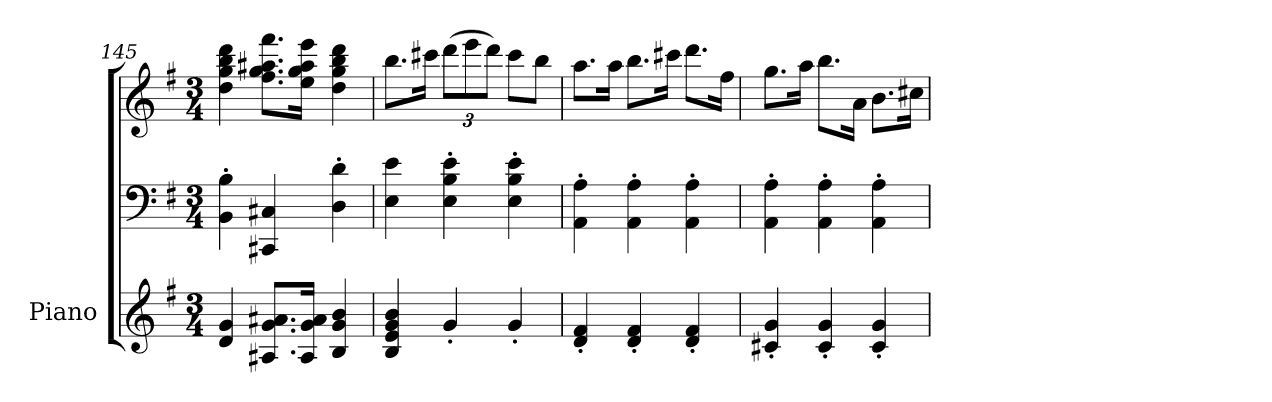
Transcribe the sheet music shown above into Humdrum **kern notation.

**kern	**kern	**kern	**dynam
*part1	*part1	*part1	*part1
*staff3	*staff2	*staff1	*staff1/2/3
*I"Piano	*	*	*
*I'Pno.	*	*	*
*clefG2	*clefF4	*clefG2	*
*k[f#]	*k[f#]	*k[f#]	*
*M3/4	*M3/4	*M3/4	*
=145	=145	=145	=145
4d/ 4g/	4BB\' 4B\'	4dd\ 4gg\ 4bb\ 4ddd\	.
8.A#X/ 8.g/ 8.a#X/L	4CC#X/ 4C#X/	8.ff#\ 8.gg\ 8.aa#X\ 8.fff#\L	.
16A#/ 16g/ 16a#/Jk	.	16ee\ 16gg\ 16aa#\ 16eee\Jk	.
4B/ 4g/ 4b/	4D\' 4d\'	4dd\ 4gg\ 4bb\ 4ddd\	.
=146	=146	=146	=146
!	!	!	!LO:DY:b=3
!	!	!	!LO:DY:n=1:b=2
!	!	!	!LO:DY:n=2:b
4B/ 4e/ 4g/ 4b/	4E\ 4e\	8.bb\L	p p mp
.	.	16ccc#X\Jk	.
*	*	*Xbrackettup	*
4g'/	4E\' 4B\' 4e\'	(>12ddd\L	.
.	.	12eee\	.
.	.	12ddd\J)	.
4g'/	4E\' 4B\' 4e\'	8ccc#\L	.
.	.	8bb\J	.
=147	=147	=147	=147
4d/' 4f#/'	4AA\' 4A\'	8.aa\L	.
.	.	16aa\Jk	.
4d/' 4f#/'	4AA\' 4A\'	8.bb\L	.
.	.	16ccc#X\Jk	.
4d/' 4f#/'	4AA\' 4A\'	8.ddd\L	.
.	.	16ff#\Jk	.
=148	=148	=148	=148
4c#X/' 4g/'	4AA\' 4A\'	8.gg\L	.
.	.	16aa\Jk	.
4c#/' 4g/'	4AA\' 4A\'	8.bb\L	.
.	.	16a\Jk	.
4c#/' 4g/'	4AA\' 4A\'	8.b\L	.
.	.	16cc#X\Jk	.
=	=	=	=
*-	*-	*-	*-
